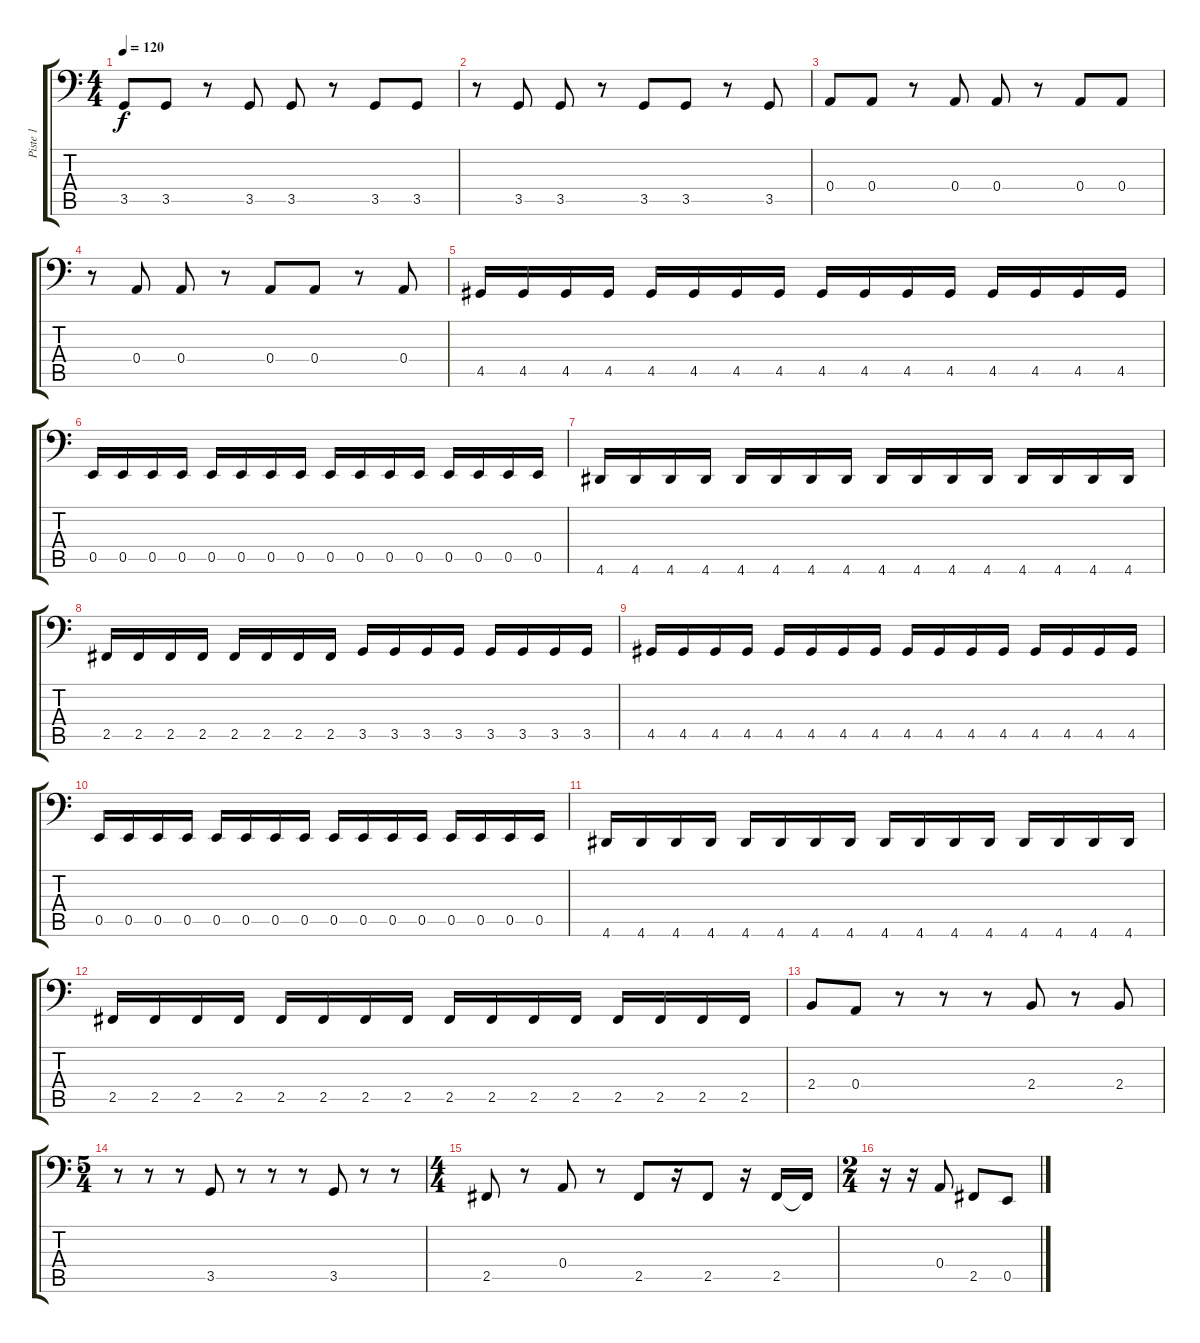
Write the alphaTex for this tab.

\track ("Piste 1" "Piste 1") {instrument electricbassfinger}
\staff {score tabs}
\tuning (C3 G2 D2 A1 E1 B0) {hide}
\ts (4 4)
\tempo 120
\clef f4
\ks c
3.5.8{dy f} 3.5.8 r.8 3.5.8 3.5.8 r.8 3.5.8 3.5.8 |
r.8 3.5.8 3.5.8 r.8 3.5.8 3.5.8 r.8 3.5.8 |
0.4.8 0.4.8 r.8 0.4.8 0.4.8 r.8 0.4.8 0.4.8 |
r.8 0.4.8 0.4.8 r.8 0.4.8 0.4.8 r.8 0.4.8 |
4.5.16 4.5.16 4.5.16 4.5.16 4.5.16 4.5.16 4.5.16 4.5.16 4.5.16 4.5.16 4.5.16 4.5.16 4.5.16 4.5.16 4.5.16 4.5.16 |
0.5.16 0.5.16 0.5.16 0.5.16 0.5.16 0.5.16 0.5.16 0.5.16 0.5.16 0.5.16 0.5.16 0.5.16 0.5.16 0.5.16 0.5.16 0.5.16 |
4.6.16 4.6.16 4.6.16 4.6.16 4.6.16 4.6.16 4.6.16 4.6.16 4.6.16 4.6.16 4.6.16 4.6.16 4.6.16 4.6.16 4.6.16 4.6.16 |
2.5.16 2.5.16 2.5.16 2.5.16 2.5.16 2.5.16 2.5.16 2.5.16 3.5.16 3.5.16 3.5.16 3.5.16 3.5.16 3.5.16 3.5.16 3.5.16 |
4.5.16 4.5.16 4.5.16 4.5.16 4.5.16 4.5.16 4.5.16 4.5.16 4.5.16 4.5.16 4.5.16 4.5.16 4.5.16 4.5.16 4.5.16 4.5.16 |
0.5.16 0.5.16 0.5.16 0.5.16 0.5.16 0.5.16 0.5.16 0.5.16 0.5.16 0.5.16 0.5.16 0.5.16 0.5.16 0.5.16 0.5.16 0.5.16 |
4.6.16 4.6.16 4.6.16 4.6.16 4.6.16 4.6.16 4.6.16 4.6.16 4.6.16 4.6.16 4.6.16 4.6.16 4.6.16 4.6.16 4.6.16 4.6.16 |
2.5.16 2.5.16 2.5.16 2.5.16 2.5.16 2.5.16 2.5.16 2.5.16 2.5.16 2.5.16 2.5.16 2.5.16 2.5.16 2.5.16 2.5.16 2.5.16 |
2.4.8 0.4.8 r.8 r.8 r.8 2.4.8 r.8 2.4.8 |
\ts (5 4)
r.8 r.8 r.8 3.5.8 r.8 r.8 r.8 3.5.8 r.8 r.8 |
\ts (4 4)
2.5.8 r.8 0.4.8 r.8 2.5.8 r.16 2.5.8 r.16 2.5.16 2.5{t}.16 |
\ts (2 4)
r.16 r.16 0.4.8 2.5.8 0.5.8
